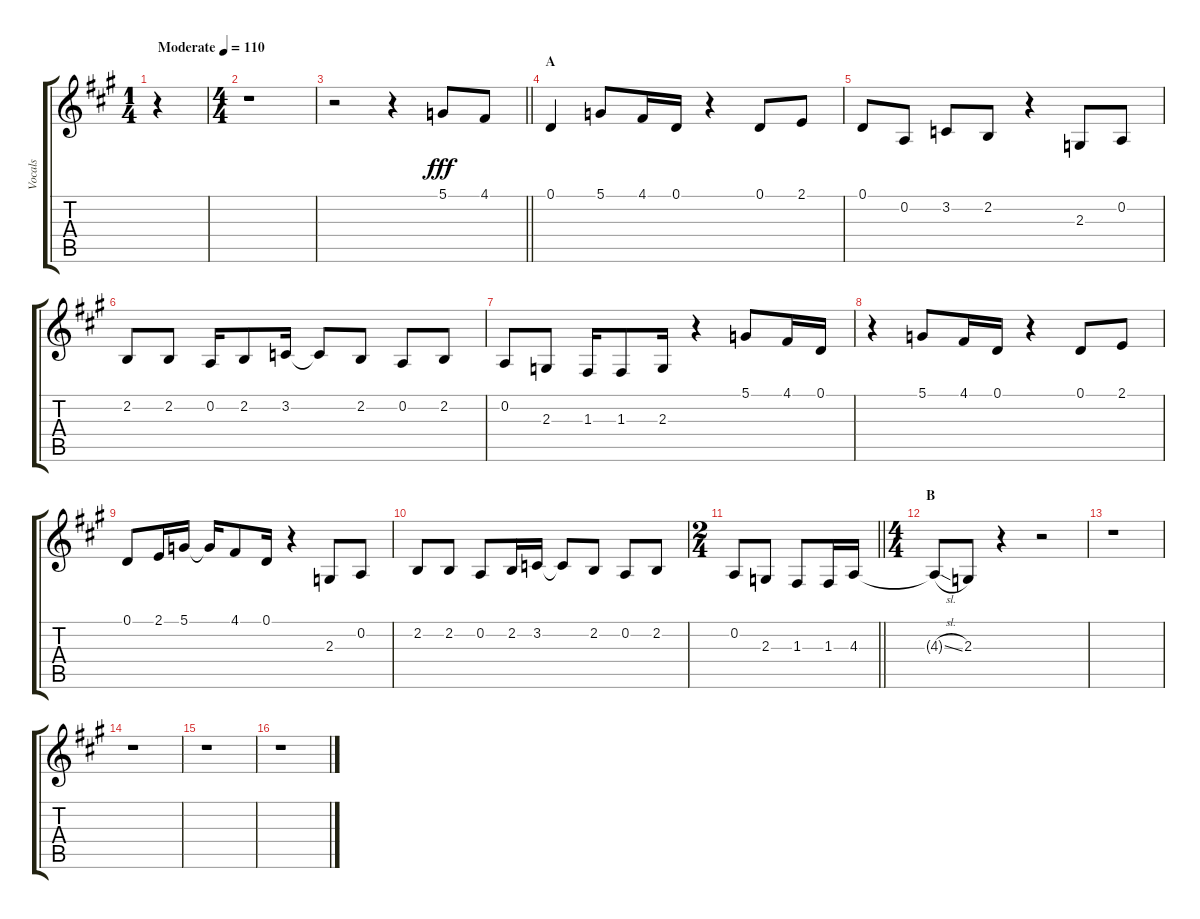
\track ("Vocals" "Vocals") {instrument voiceoohs}
\staff {score tabs}
\tuning (D4 A3 F3 C3 G2 D2) {hide}
\ts (1 4)
\tempo (110 "Moderate")
\clef g2
\ks a
r.4{dy fff instrument voiceoohs} |
\ts (4 4)
r.1 |
\barLineRight lightlight
r.2 r.4 5.1.8 4.1.8 |
\section ("" "A")
0.1.4 5.1.8 4.1.16 0.1.16 r.4 0.1.8 2.1.8 |
0.1.8 0.2.8 3.2.8 2.2.8 r.4 2.3.8 0.2.8 |
2.2.8 2.2.8 0.2.16 2.2.8 3.2.16 3.2{t}.8 2.2.8 0.2.8 2.2.8 |
0.2.8 2.3.8 1.3.16 1.3.8 2.3.16 r.4 5.1.8 4.1.16 0.1.16 |
r.4 5.1.8 4.1.16 0.1.16 r.4 0.1.8 2.1.8 |
0.1.8 2.1.16 5.1.16 5.1{t}.16 4.1.8 0.1.16 r.4 2.3.8 0.2.8 |
2.2.8 2.2.8 0.2.8 2.2.16 3.2.16 3.2{t}.8 2.2.8 0.2.8 2.2.8 |
\ts (2 4)
\barLineRight lightlight
0.2.8 2.3.8 1.3.8 1.3.16 4.3.16 |
\ts (4 4)
\section ("" "B")
4.3{sl t}.8 2.3.8 r.4 r.2 |
r.1 |
r.1 |
r.1 |
r.1
